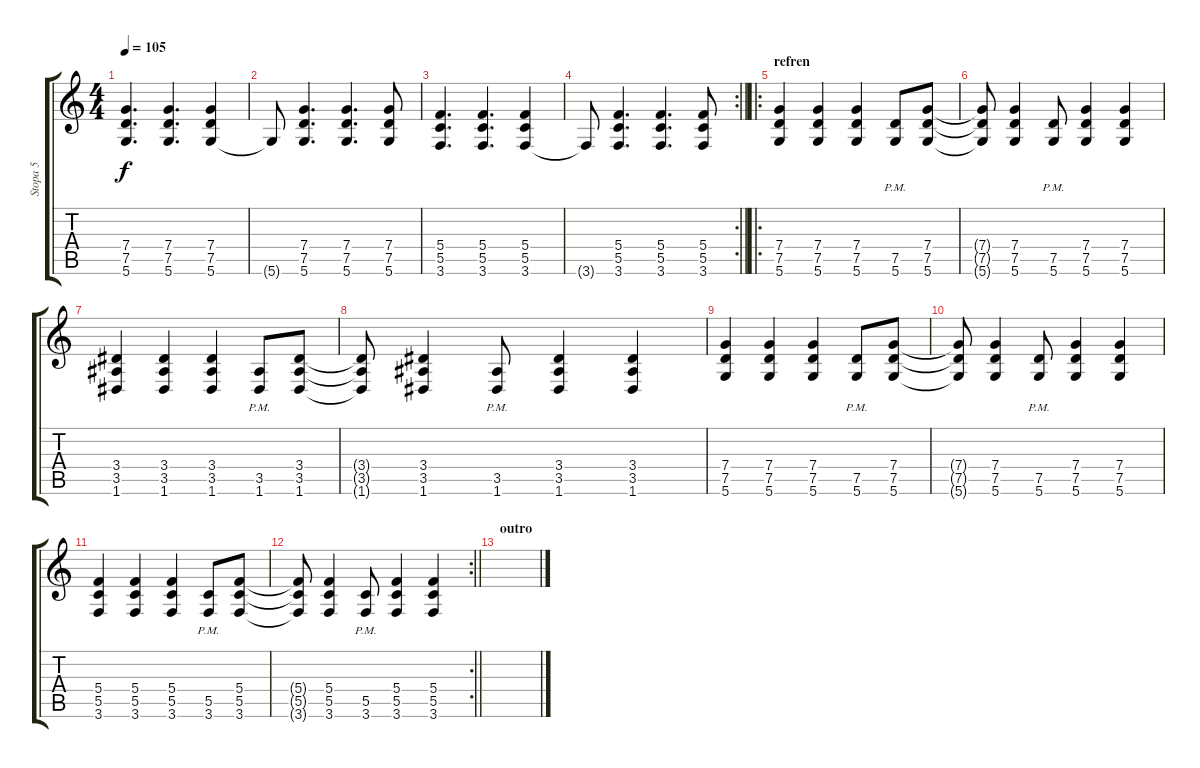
\track ("Stopa 5" "Stopa 5") {instrument distortionguitar}
\staff {score tabs}
\tuning (D4 A3 F3 C3 G2 D2) {hide}
\ts (4 4)
\tempo 105
\clef g2
\ks c
(7.4 7.5 5.6).4{d dy f} (7.4 7.5 5.6).4{d} (7.4 7.5 5.6).4 |
5.6{t}.8 (7.4 7.5 5.6).4{d} (7.4 7.5 5.6).4{d} (7.4 7.5 5.6).8 |
(5.4 5.5 3.6).4{d} (5.4 5.5 3.6).4{d} (5.4 5.5 3.6).4 |
\rc 2
\barLineRight lightlight
3.6{t}.8 (5.4 5.5 3.6).4{d} (5.4 5.5 3.6).4{d} (5.4 5.5 3.6).8 |
\ro
\section ("" "refren")
(7.4 7.5 5.6).4 (7.4 7.5 5.6).4 (7.4 7.5 5.6).4 (7.5{pm} 5.6{pm}).8 (7.4 7.5 5.6).8 |
(7.4{t} 7.5{t} 5.6{t}).8 (7.4 7.5 5.6).4 (7.5{pm} 5.6{pm}).8 (7.4 7.5 5.6).4 (7.4 7.5 5.6).4 |
(3.4 3.5 1.6).4 (3.4 3.5 1.6).4 (3.4 3.5 1.6).4 (3.5{pm} 1.6{pm}).8 (3.4 3.5 1.6).8 |
(3.4{t} 3.5{t} 1.6{t}).8 (3.4 3.5 1.6).4 (3.5{pm} 1.6{pm}).8 (3.4 3.5 1.6).4 (3.4 3.5 1.6).4 |
(7.4 7.5 5.6).4 (7.4 7.5 5.6).4 (7.4 7.5 5.6).4 (7.5{pm} 5.6{pm}).8 (7.4 7.5 5.6).8 |
(7.4{t} 7.5{t} 5.6{t}).8 (7.4 7.5 5.6).4 (7.5{pm} 5.6{pm}).8 (7.4 7.5 5.6).4 (7.4 7.5 5.6).4 |
(5.4 5.5 3.6).4 (5.4 5.5 3.6).4 (5.4 5.5 3.6).4 (5.5{pm} 3.6{pm}).8 (5.4 5.5 3.6).8 |
\rc 2
\barLineRight lightlight
(5.4{t} 5.5{t} 3.6{t}).8 (5.4 5.5 3.6).4 (5.5{pm} 3.6{pm}).8 (5.4 5.5 3.6).4 (5.4 5.5 3.6).4 |
\section ("" "outro")
